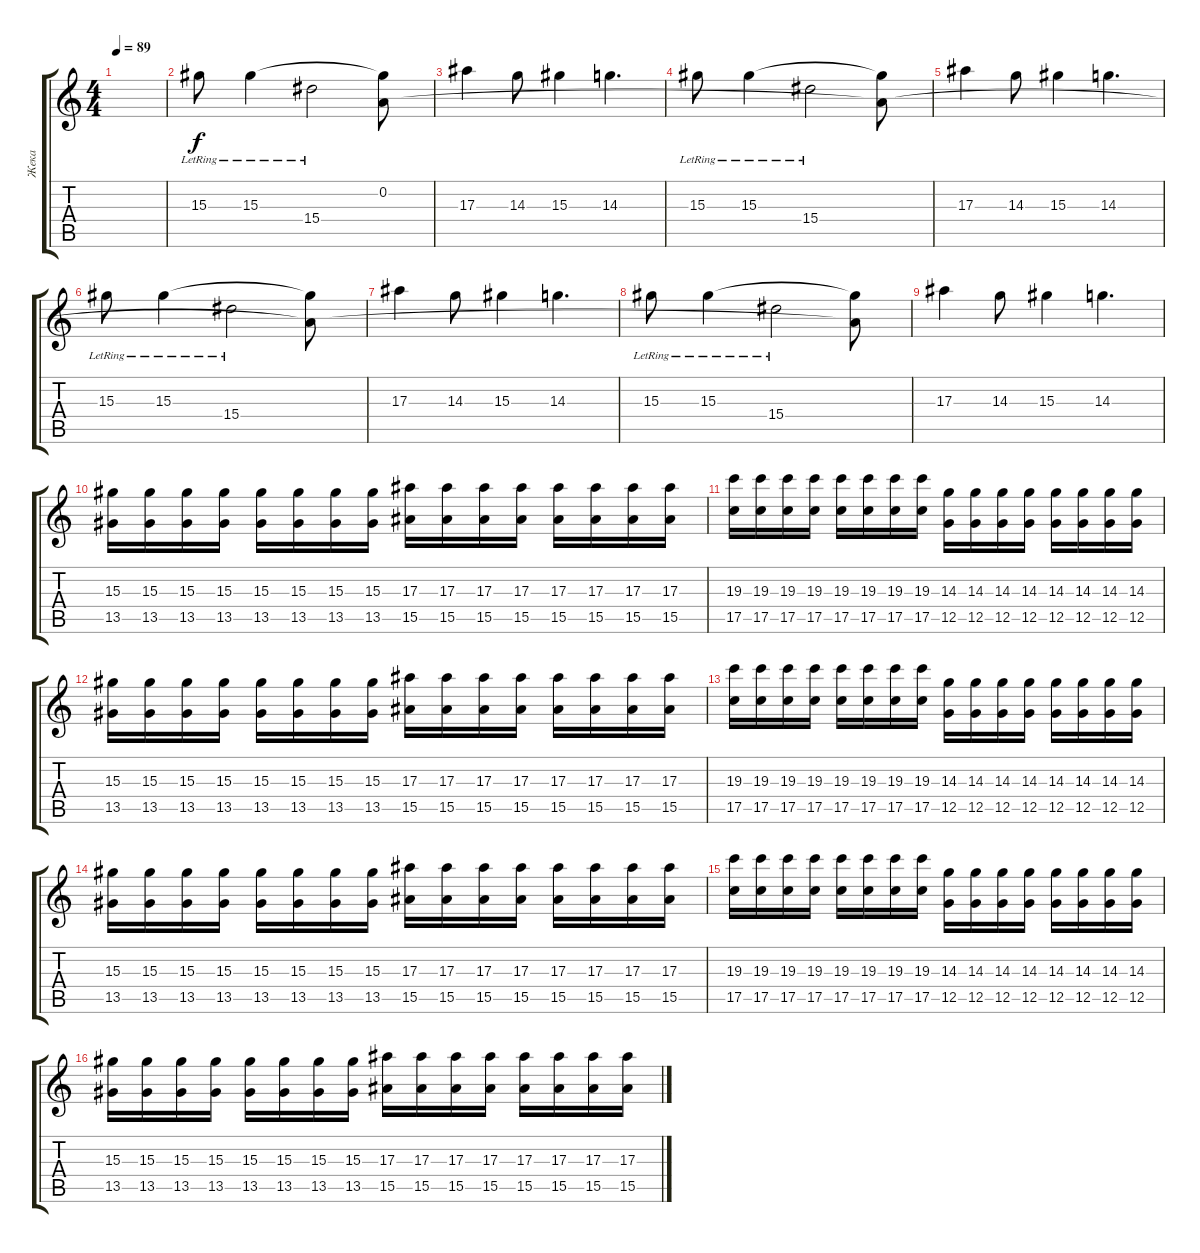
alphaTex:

\track ("Жека" "Жека") {instrument overdrivenguitar}
\staff {score tabs}
\tuning (D4 A3 F3 C3 G2 C2) {hide}
\ts (4 4)
\tempo 89
\clef g2
\ks c
|
15.3{lr}.8 15.3{lr}.4 15.4{lr}.2 (0.2 15.3{t}).8 |
17.3.4 14.3.8 15.3.4 14.3.4{d} |
15.3{lr}.8 15.3{lr}.4 15.4{lr}.2 (0.2{t} 15.3{t}).8 |
17.3.4 14.3.8 15.3.4 14.3.4{d} |
15.3{lr}.8 15.3{lr}.4 15.4{lr}.2 (0.2{t} 15.3{t}).8 |
17.3.4 14.3.8 15.3.4 14.3.4{d} |
15.3{lr}.8 15.3{lr}.4 15.4{lr}.2 (0.2{t} 15.3{t}).8 |
17.3.4 14.3.8 15.3.4 14.3.4{d} |
(15.3 13.5).16 (15.3 13.5).16 (15.3 13.5).16 (15.3 13.5).16 (15.3 13.5).16 (15.3 13.5).16 (15.3 13.5).16 (15.3 13.5).16 (17.3 15.5).16 (17.3 15.5).16 (17.3 15.5).16 (17.3 15.5).16 (17.3 15.5).16 (17.3 15.5).16 (17.3 15.5).16 (17.3 15.5).16 |
(19.3 17.5).16 (19.3 17.5).16 (19.3 17.5).16 (19.3 17.5).16 (19.3 17.5).16 (19.3 17.5).16 (19.3 17.5).16 (19.3 17.5).16 (14.3 12.5).16 (14.3 12.5).16 (14.3 12.5).16 (14.3 12.5).16 (14.3 12.5).16 (14.3 12.5).16 (14.3 12.5).16 (14.3 12.5).16 |
(15.3 13.5).16 (15.3 13.5).16 (15.3 13.5).16 (15.3 13.5).16 (15.3 13.5).16 (15.3 13.5).16 (15.3 13.5).16 (15.3 13.5).16 (17.3 15.5).16 (17.3 15.5).16 (17.3 15.5).16 (17.3 15.5).16 (17.3 15.5).16 (17.3 15.5).16 (17.3 15.5).16 (17.3 15.5).16 |
(19.3 17.5).16 (19.3 17.5).16 (19.3 17.5).16 (19.3 17.5).16 (19.3 17.5).16 (19.3 17.5).16 (19.3 17.5).16 (19.3 17.5).16 (14.3 12.5).16 (14.3 12.5).16 (14.3 12.5).16 (14.3 12.5).16 (14.3 12.5).16 (14.3 12.5).16 (14.3 12.5).16 (14.3 12.5).16 |
(15.3 13.5).16 (15.3 13.5).16 (15.3 13.5).16 (15.3 13.5).16 (15.3 13.5).16 (15.3 13.5).16 (15.3 13.5).16 (15.3 13.5).16 (17.3 15.5).16 (17.3 15.5).16 (17.3 15.5).16 (17.3 15.5).16 (17.3 15.5).16 (17.3 15.5).16 (17.3 15.5).16 (17.3 15.5).16 |
(19.3 17.5).16 (19.3 17.5).16 (19.3 17.5).16 (19.3 17.5).16 (19.3 17.5).16 (19.3 17.5).16 (19.3 17.5).16 (19.3 17.5).16 (14.3 12.5).16 (14.3 12.5).16 (14.3 12.5).16 (14.3 12.5).16 (14.3 12.5).16 (14.3 12.5).16 (14.3 12.5).16 (14.3 12.5).16 |
(15.3 13.5).16 (15.3 13.5).16 (15.3 13.5).16 (15.3 13.5).16 (15.3 13.5).16 (15.3 13.5).16 (15.3 13.5).16 (15.3 13.5).16 (17.3 15.5).16 (17.3 15.5).16 (17.3 15.5).16 (17.3 15.5).16 (17.3 15.5).16 (17.3 15.5).16 (17.3 15.5).16 (17.3 15.5).16
